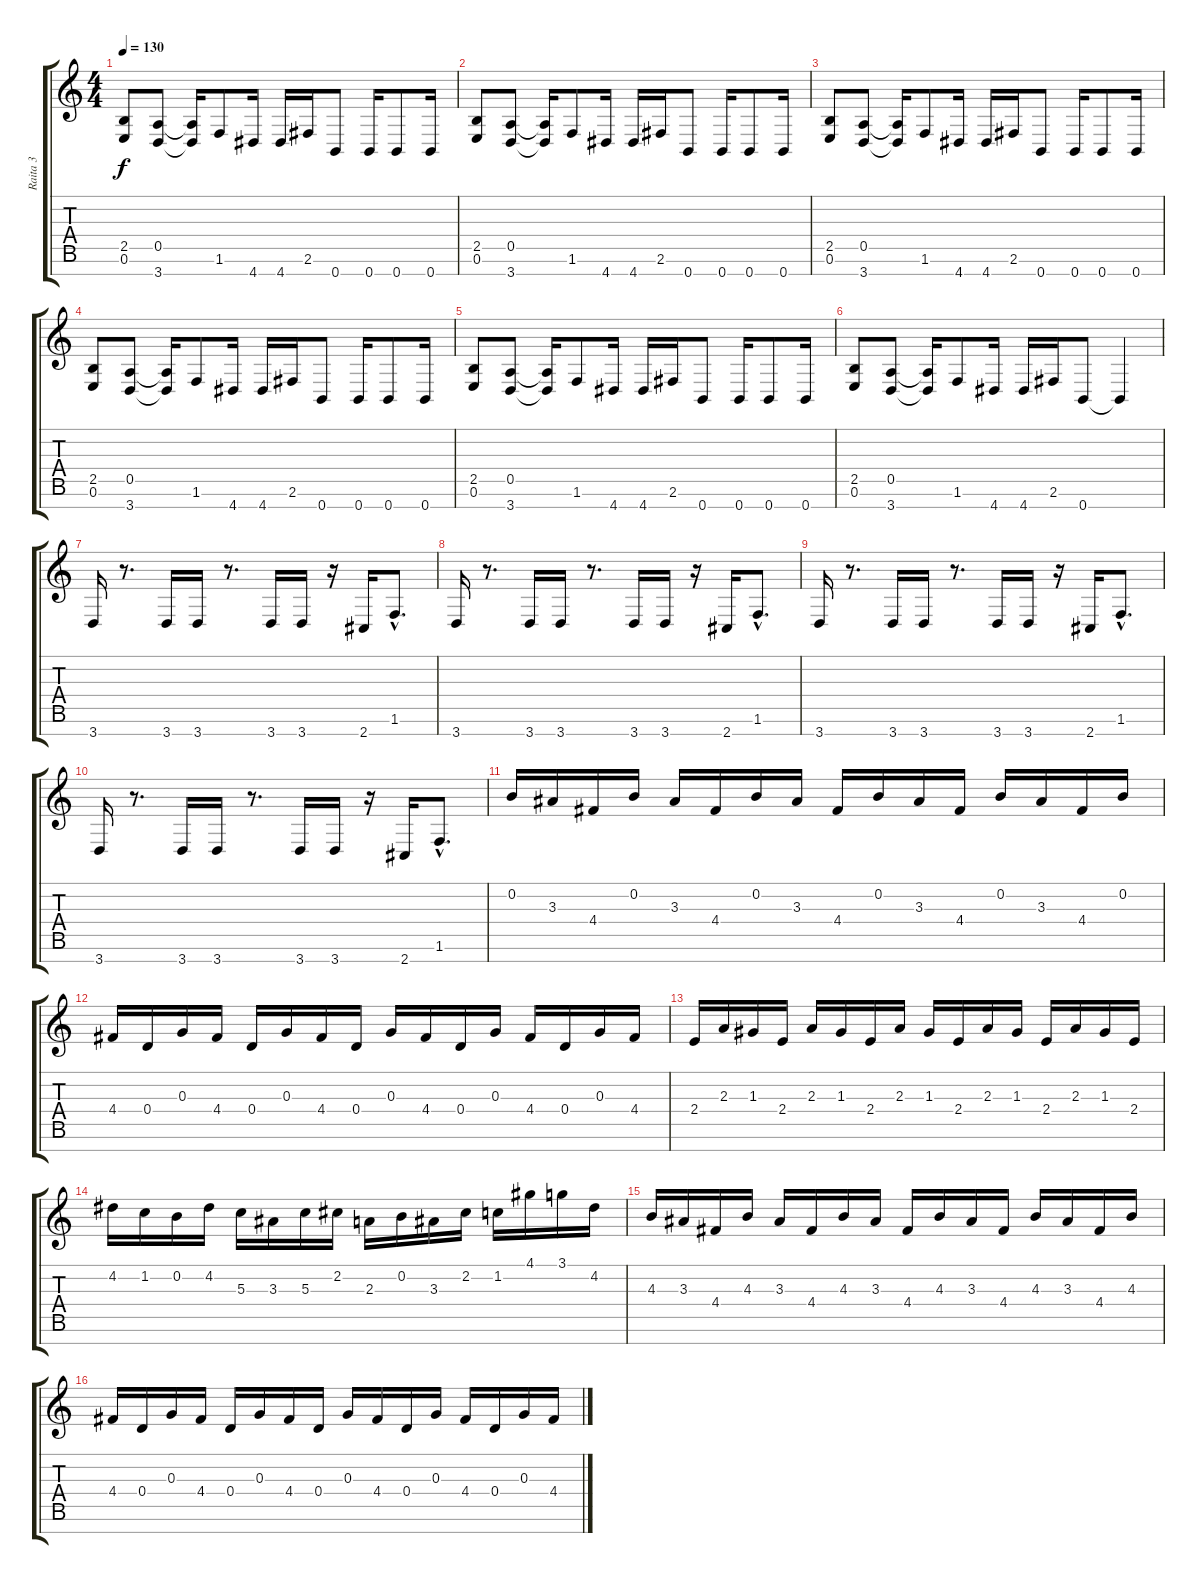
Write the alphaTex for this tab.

\track ("Raita 3" "Raita 3") {instrument distortionguitar}
\staff {score tabs}
\tuning (E4 B3 G3 D3 A2 E2 B1) {hide}
\ts (4 4)
\tempo 130
\clef g2
\ks c
(2.5 0.6).8{dy f} (0.5 3.7).8 (0.5{t} 3.7{t}).16 1.6.8 4.7.16 4.7.16 2.6.16 0.7.8 0.7.16 0.7.8 0.7.16 |
(2.5 0.6).8 (0.5 3.7).8 (0.5{t} 3.7{t}).16 1.6.8 4.7.16 4.7.16 2.6.16 0.7.8 0.7.16 0.7.8 0.7.16 |
(2.5 0.6).8 (0.5 3.7).8 (0.5{t} 3.7{t}).16 1.6.8 4.7.16 4.7.16 2.6.16 0.7.8 0.7.16 0.7.8 0.7.16 |
(2.5 0.6).8 (0.5 3.7).8 (0.5{t} 3.7{t}).16 1.6.8 4.7.16 4.7.16 2.6.16 0.7.8 0.7.16 0.7.8 0.7.16 |
(2.5 0.6).8 (0.5 3.7).8 (0.5{t} 3.7{t}).16 1.6.8 4.7.16 4.7.16 2.6.16 0.7.8 0.7.16 0.7.8 0.7.16 |
(2.5 0.6).8 (0.5 3.7).8 (0.5{t} 3.7{t}).16 1.6.8 4.7.16 4.7.16 2.6.16 0.7.8 0.7{t}.4 |
3.7.16 r.8{d} 3.7.16 3.7.16 r.8{d} 3.7.16 3.7.16 r.16 2.7.16 1.6{hac}.8{d} |
3.7.16 r.8{d} 3.7.16 3.7.16 r.8{d} 3.7.16 3.7.16 r.16 2.7.16 1.6{hac}.8{d} |
3.7.16 r.8{d} 3.7.16 3.7.16 r.8{d} 3.7.16 3.7.16 r.16 2.7.16 1.6{hac}.8{d} |
3.7.16 r.8{d} 3.7.16 3.7.16 r.8{d} 3.7.16 3.7.16 r.16 2.7.16 1.6{hac}.8{d} |
0.2.16 3.3.16 4.4.16 0.2.16 3.3.16 4.4.16 0.2.16 3.3.16 4.4.16 0.2.16 3.3.16 4.4.16 0.2.16 3.3.16 4.4.16 0.2.16 |
4.4.16 0.4.16 0.3.16 4.4.16 0.4.16 0.3.16 4.4.16 0.4.16 0.3.16 4.4.16 0.4.16 0.3.16 4.4.16 0.4.16 0.3.16 4.4.16 |
2.4.16 2.3.16 1.3.16 2.4.16 2.3.16 1.3.16 2.4.16 2.3.16 1.3.16 2.4.16 2.3.16 1.3.16 2.4.16 2.3.16 1.3.16 2.4.16 |
4.2.16 1.2.16 0.2.16 4.2.16 5.3.16 3.3.16 5.3.16 2.2.16 2.3.16 0.2.16 3.3.16 2.2.16 1.2.16 4.1.16 3.1.16 4.2.16 |
4.3.16 3.3.16 4.4.16 4.3.16 3.3.16 4.4.16 4.3.16 3.3.16 4.4.16 4.3.16 3.3.16 4.4.16 4.3.16 3.3.16 4.4.16 4.3.16 |
4.4.16 0.4.16 0.3.16 4.4.16 0.4.16 0.3.16 4.4.16 0.4.16 0.3.16 4.4.16 0.4.16 0.3.16 4.4.16 0.4.16 0.3.16 4.4.16
